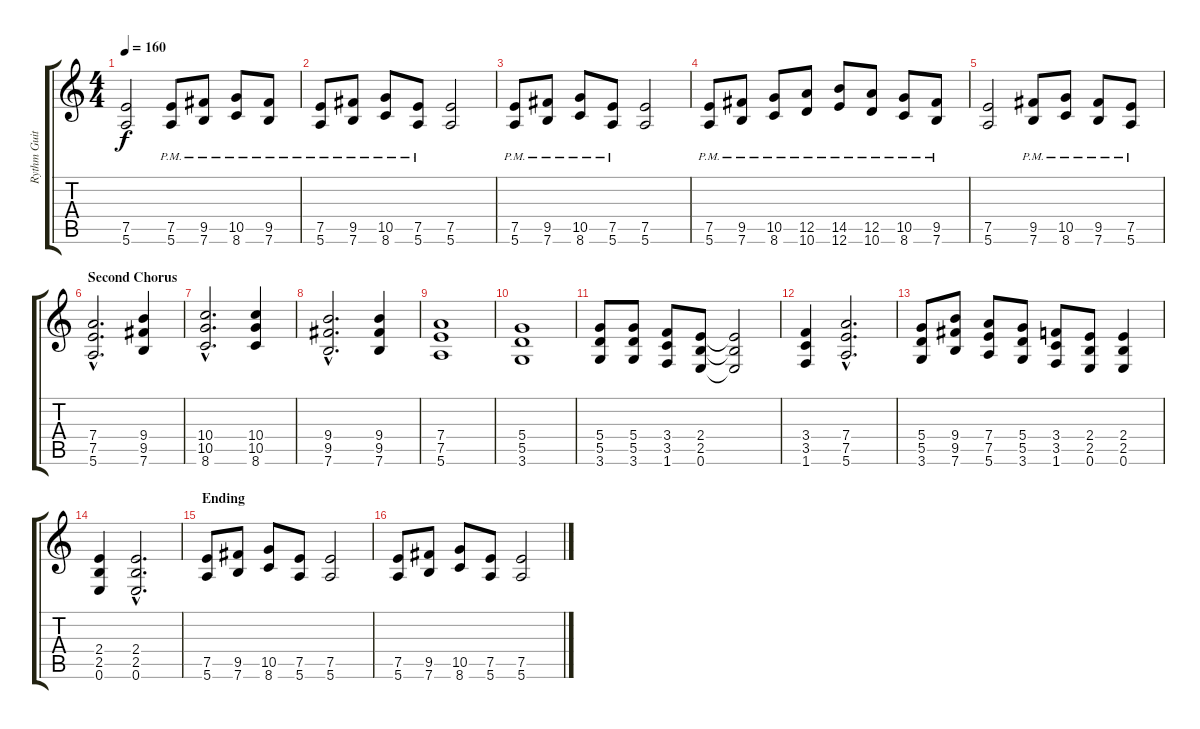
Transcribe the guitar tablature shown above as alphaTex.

\track ("Rythm Guitar" "Rythm Guit") {instrument distortionguitar}
\staff {score tabs}
\tuning (E4 B3 G3 D3 A2 E2) {hide}
\ts (4 4)
\tempo 160
\clef g2
\ks c
(7.5 5.6).2{dy f} (7.5{pm} 5.6{pm}).8 (9.5{pm} 7.6{pm}).8 (10.5{pm} 8.6{pm}).8 (9.5{pm} 7.6{pm}).8 |
(7.5{pm} 5.6{pm}).8 (9.5{pm} 7.6{pm}).8 (10.5{pm} 8.6{pm}).8 (7.5{pm} 5.6{pm}).8 (7.5 5.6).2 |
(7.5{pm} 5.6{pm}).8 (9.5{pm} 7.6{pm}).8 (10.5{pm} 8.6{pm}).8 (7.5{pm} 5.6{pm}).8 (7.5 5.6).2 |
(7.5{pm} 5.6{pm}).8 (9.5{pm} 7.6{pm}).8 (10.5{pm} 8.6{pm}).8 (12.5{pm} 10.6{pm}).8 (14.5{pm} 12.6{pm}).8 (12.5{pm} 10.6{pm}).8 (10.5{pm} 8.6{pm}).8 (9.5{pm} 7.6{pm}).8 |
(7.5 5.6).2 (9.5{pm} 7.6{pm}).8 (10.5{pm} 8.6{pm}).8 (9.5{pm} 7.6{pm}).8 (7.5{pm} 5.6{pm}).8 |
\section ("" "Second Chorus")
(7.4{hac} 7.5{hac} 5.6{hac}).2{d volume 16} (9.4 9.5 7.6).4 |
(10.4{hac} 10.5{hac} 8.6{hac}).2{d} (10.4 10.5 8.6).4 |
(9.4{hac} 9.5{hac} 7.6{hac}).2{d} (9.4 9.5 7.6).4 |
(7.4 7.5 5.6).1 |
(5.4 5.5 3.6).1 |
(5.4 5.5 3.6).8 (5.4 5.5 3.6).8 (3.4 3.5 1.6).8 (2.4 2.5 0.6).8 (2.4{t} 2.5{t} 0.6{t}).2 |
(3.4 3.5 1.6).4 (7.4{hac} 7.5{hac} 5.6{hac}).2{d} |
(5.4 5.5 3.6).8 (9.4 9.5 7.6).8 (7.4 7.5 5.6).8 (5.4 5.5 3.6).8 (3.4 3.5 1.6).8 (2.4 2.5 0.6).8 (2.4 2.5 0.6).4 |
(2.4 2.5 0.6).4 (2.4{hac} 2.5{hac} 0.6{hac}).2{d} |
\section ("" "Ending")
(7.5 5.6).8 (9.5 7.6).8 (10.5 8.6).8 (7.5 5.6).8 (7.5 5.6).2 |
(7.5 5.6).8 (9.5 7.6).8 (10.5 8.6).8 (7.5 5.6).8 (7.5 5.6).2
